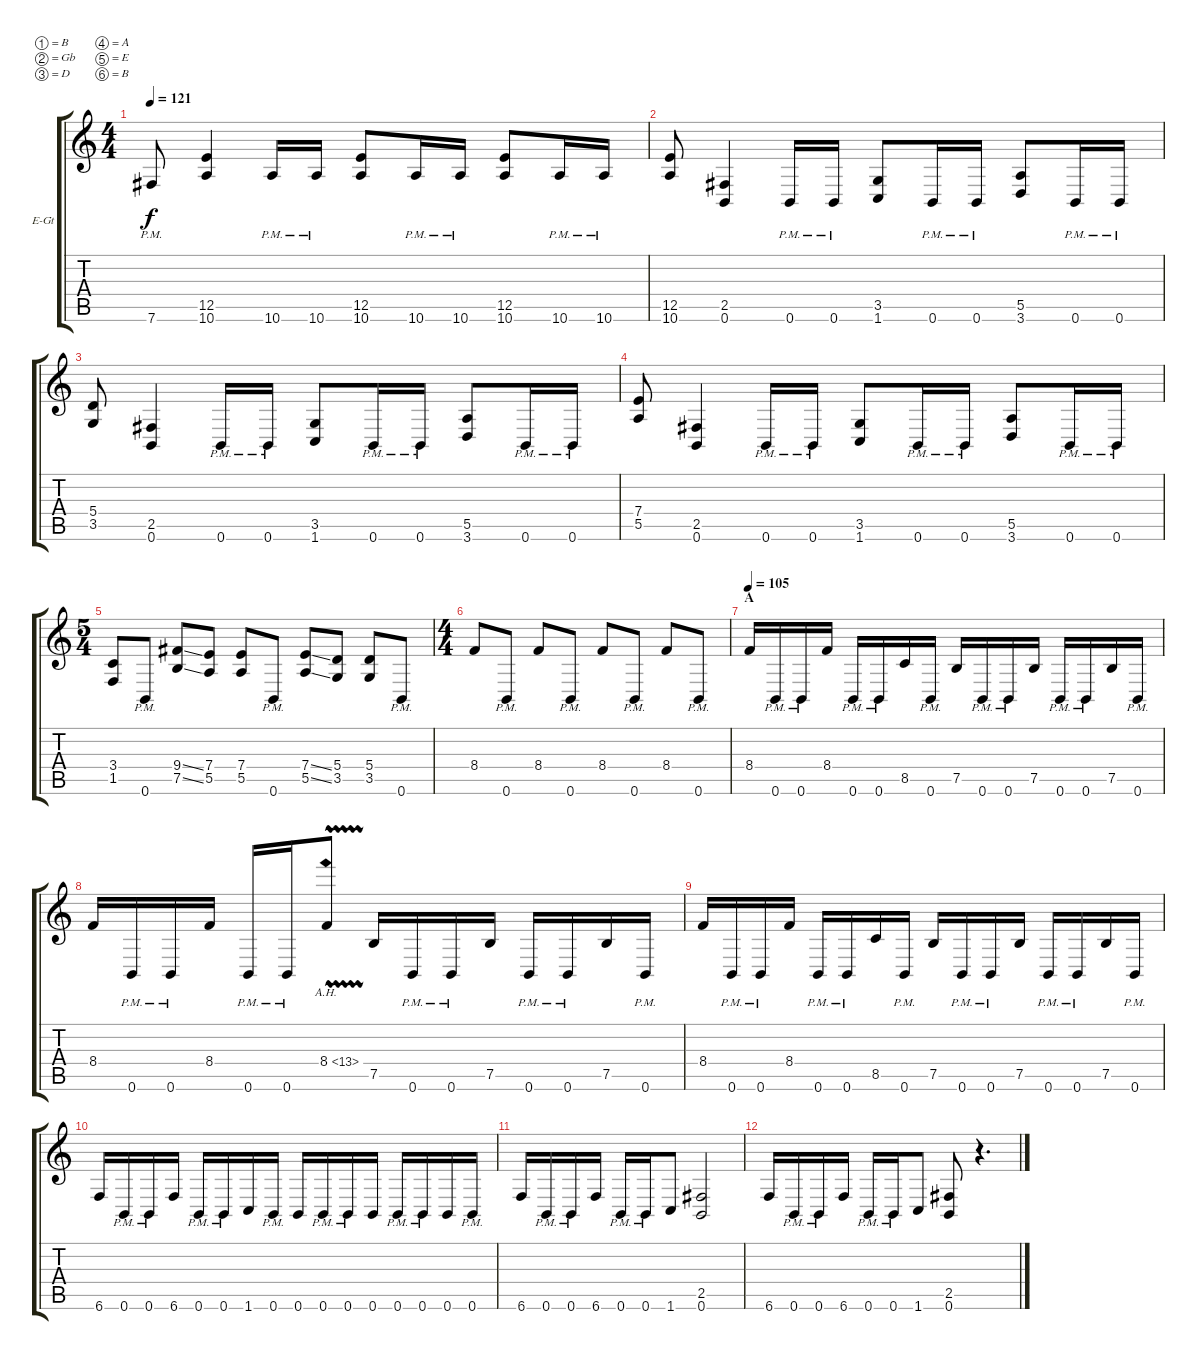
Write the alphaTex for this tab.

\bracketExtendMode groupsimilarinstruments
\firstSystemTrackNameOrientation horizontal
\otherSystemsTrackNameOrientation horizontal
\track ("Electric Guitar 2" "E-Gt") {instrument distortionguitar}
\staff {score tabs}
\tuning (B3 Gb3 D3 A2 E2 B1)
\ts (4 4)
\tempo 121
\clef g2
\ks c
7.6{pm}.8{dy f} (12.5 10.6).4 10.6{pm}.16 10.6{pm}.16 (10.6 12.5).8 10.6{pm}.16 10.6{pm}.16 (10.6 12.5).8 10.6{pm}.16 10.6{pm}.16 |
(10.6 12.5).8 (0.6 2.5).4 0.6{pm}.16 0.6{pm}.16 (1.6 3.5).8 0.6{pm}.16 0.6{pm}.16 (3.6 5.5).8 0.6{pm}.16 0.6{pm}.16 |
(3.5 5.4).8 (0.6 2.5).4 0.6{pm}.16 0.6{pm}.16 (1.6 3.5).8 0.6{pm}.16 0.6{pm}.16 (3.6 5.5).8 0.6{pm}.16 0.6{pm}.16 |
(5.5 7.4).8 (0.6 2.5).4 0.6{pm}.16 0.6{pm}.16 (1.6 3.5).8 0.6{pm}.16 0.6{pm}.16 (3.6 5.5).8 0.6{pm}.16 0.6{pm}.16 |
\ts (5 4)
(1.5 3.4).8 0.6{pm}.8 (7.5{ss} 9.4{ss}).8 (5.5 7.4).8 (7.4 5.5).8 0.6{pm}.8 (5.5{ss} 7.4{ss}).8 (5.4 3.5).8 (5.4 3.5).8 0.6{pm}.8 |
\ts (4 4)
8.4.8 0.6{pm}.8 8.4.8 0.6{pm}.8 8.4.8 0.6{pm}.8 8.4.8 0.6{pm}.8 |
\section ("" "A")
\tempo 105
8.4.16 0.6{pm}.16 0.6{pm}.16 8.4.16 0.6{pm}.16 0.6{pm}.16 8.5.16 0.6{pm}.16 7.5.16 0.6{pm}.16 0.6{pm}.16 7.5.16 0.6{pm}.16 0.6{pm}.16 7.5.16 0.6{pm}.16 |
8.4.16 0.6{pm}.16 0.6{pm}.16 8.4.16 0.6{pm}.16 0.6{pm}.16 8.4{ah 5 vw}.8 7.5.16 0.6{pm}.16 0.6{pm}.16 7.5.16 0.6{pm}.16 0.6{pm}.16 7.5.16 0.6{pm}.16 |
8.4.16 0.6{pm}.16 0.6{pm}.16 8.4.16 0.6{pm}.16 0.6{pm}.16 8.5.16 0.6{pm}.16 7.5.16 0.6{pm}.16 0.6{pm}.16 7.5.16 0.6{pm}.16 0.6{pm}.16 7.5.16 0.6{pm}.16 |
6.6.16 0.6{pm}.16 0.6{pm}.16 6.6.16 0.6{pm}.16 0.6{pm}.16 1.6.16 0.6{pm}.16 0.6.16 0.6{pm}.16 0.6{pm}.16 0.6.16 0.6{pm}.16 0.6{pm}.16 0.6.16 0.6{pm}.16 |
6.6.16 0.6{pm}.16 0.6{pm}.16 6.6.16 0.6{pm}.16 0.6{pm}.16 1.6.8 (0.6 2.5).2 |
6.6.16 0.6{pm}.16 0.6{pm}.16 6.6.16 0.6{pm}.16 0.6{pm}.16 1.6.8 (0.6 2.5).8 r.4{d}
